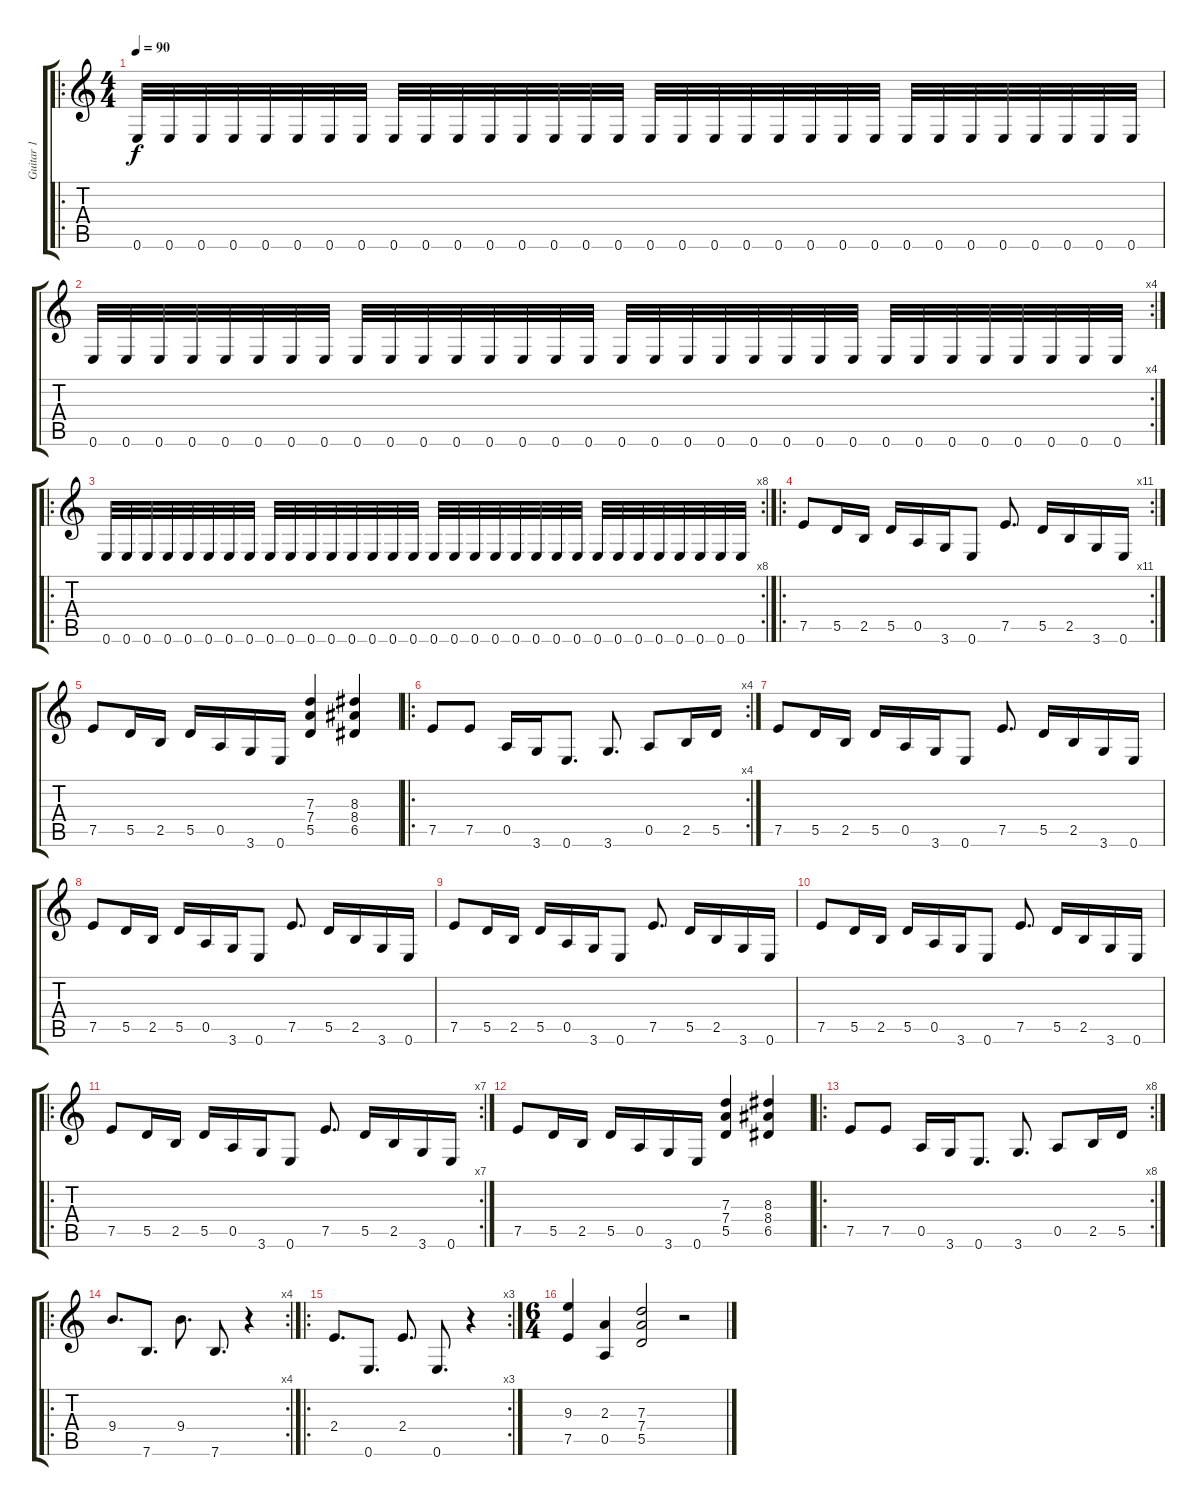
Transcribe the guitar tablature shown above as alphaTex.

\track ("Guitar 1" "Guitar 1") {instrument distortionguitar}
\staff {score tabs}
\tuning (E4 B3 G3 D3 A2 E2) {hide}
\ro
\ts (4 4)
\tempo 90
\clef g2
\ks c
0.6.32{dy f instrument distortionguitar} 0.6.32 0.6.32 0.6.32 0.6.32 0.6.32 0.6.32 0.6.32 0.6.32 0.6.32 0.6.32 0.6.32 0.6.32 0.6.32 0.6.32 0.6.32 0.6.32 0.6.32 0.6.32 0.6.32 0.6.32 0.6.32 0.6.32 0.6.32 0.6.32 0.6.32 0.6.32 0.6.32 0.6.32 0.6.32 0.6.32 0.6.32 |
\rc 4
0.6.32 0.6.32 0.6.32 0.6.32 0.6.32 0.6.32 0.6.32 0.6.32 0.6.32 0.6.32 0.6.32 0.6.32 0.6.32 0.6.32 0.6.32 0.6.32 0.6.32 0.6.32 0.6.32 0.6.32 0.6.32 0.6.32 0.6.32 0.6.32 0.6.32 0.6.32 0.6.32 0.6.32 0.6.32 0.6.32 0.6.32 0.6.32 |
\ro
\rc 8
0.6.32 0.6.32 0.6.32 0.6.32 0.6.32 0.6.32 0.6.32 0.6.32 0.6.32 0.6.32 0.6.32 0.6.32 0.6.32 0.6.32 0.6.32 0.6.32 0.6.32 0.6.32 0.6.32 0.6.32 0.6.32 0.6.32 0.6.32 0.6.32 0.6.32 0.6.32 0.6.32 0.6.32 0.6.32 0.6.32 0.6.32 0.6.32 |
\ro
\rc 11
7.5.8{volume 16} 5.5.16 2.5.16 5.5.16 0.5.16 3.6.16 0.6.8 7.5.8{d} 5.5.16 2.5.16 3.6.16 0.6.16 |
7.5.8 5.5.16 2.5.16 5.5.16 0.5.16 3.6.16 0.6.16 (7.3 7.4 5.5).4 (8.3 8.4 6.5).4 |
\ro
\rc 4
7.5.8 7.5.8 0.5.16 3.6.16 0.6.8{d} 3.6.8{d} 0.5.8 2.5.16 5.5.16 |
7.5.8{volume 16} 5.5.16 2.5.16 5.5.16 0.5.16 3.6.16 0.6.8 7.5.8{d} 5.5.16 2.5.16 3.6.16 0.6.16 |
7.5.8 5.5.16 2.5.16 5.5.16 0.5.16 3.6.16 0.6.8 7.5.8{d} 5.5.16 2.5.16 3.6.16 0.6.16 |
7.5.8 5.5.16 2.5.16 5.5.16 0.5.16 3.6.16 0.6.8 7.5.8{d} 5.5.16 2.5.16 3.6.16 0.6.16 |
7.5.8 5.5.16 2.5.16 5.5.16 0.5.16 3.6.16 0.6.8 7.5.8{d} 5.5.16 2.5.16 3.6.16 0.6.16 |
\ro
\rc 7
7.5.8 5.5.16 2.5.16 5.5.16 0.5.16 3.6.16 0.6.8 7.5.8{d} 5.5.16 2.5.16 3.6.16 0.6.16 |
7.5.8 5.5.16 2.5.16 5.5.16 0.5.16 3.6.16 0.6.16 (7.3 7.4 5.5).4 (8.3 8.4 6.5).4 |
\ro
\rc 8
7.5.8 7.5.8 0.5.16 3.6.16 0.6.8{d} 3.6.8{d} 0.5.8 2.5.16 5.5.16 |
\ro
\rc 4
9.4.8{d} 7.6.8{d} 9.4.8{d} 7.6.8{d} r.4 |
\ro
\rc 3
2.4.8{d} 0.6.8{d} 2.4.8{d} 0.6.8{d} r.4 |
\ts (6 4)
(9.3 7.5).4 (2.3 0.5).4 (7.3 7.4 5.5).2 r.2
